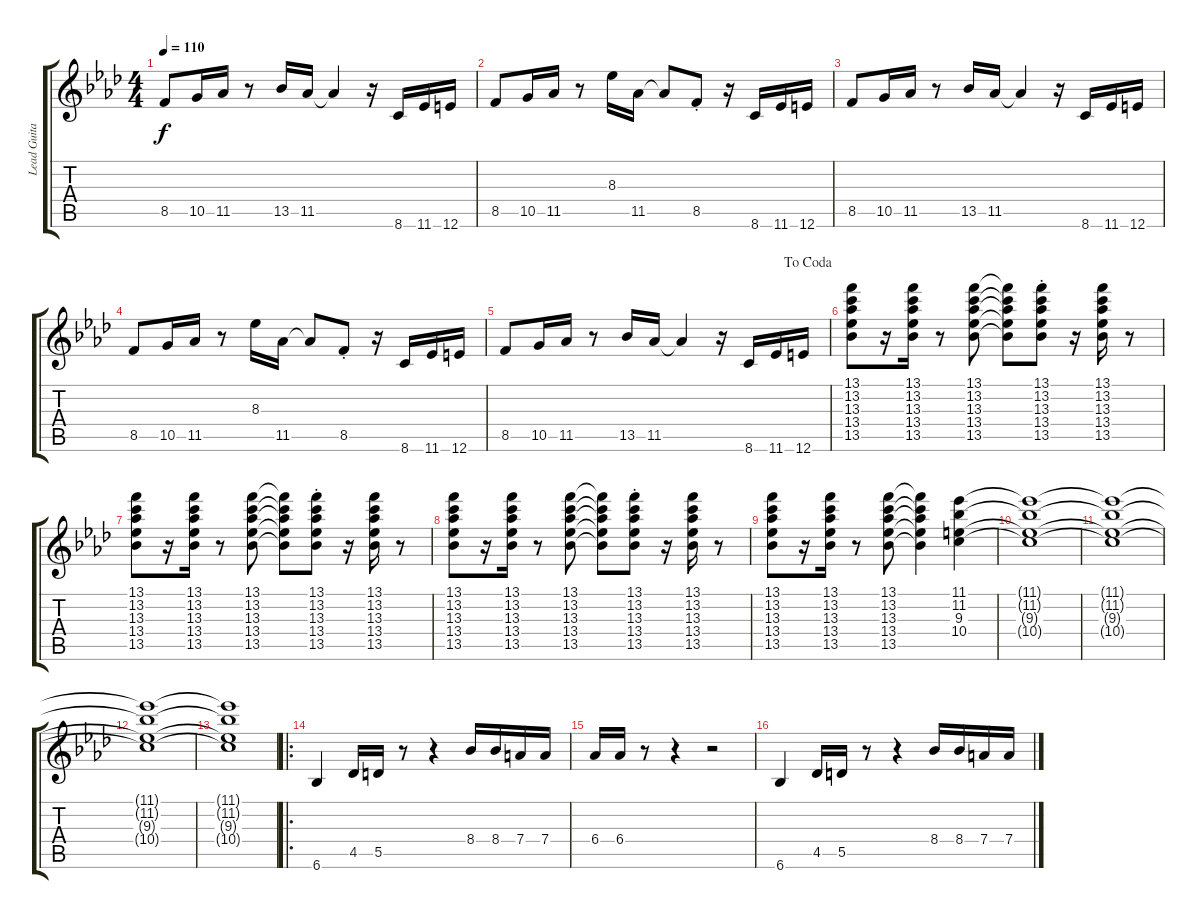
\track ("Lead Guitar" "Lead Guita") {instrument electricguitarclean}
\staff {score tabs}
\tuning (E4 B3 G3 D3 A2 E2) {hide}
\ts (4 4)
\tempo 110
\clef g2
\ks ab
8.5.8{dy f} 10.5.16 11.5.16 r.8 13.5.16 11.5.16 11.5{t}.4 r.16 8.6.16 11.6.16 12.6.16 |
8.5.8 10.5.16 11.5.16 r.8 8.3.16 11.5.16 11.5{t}.8 8.5{st}.8 r.16 8.6.16 11.6.16 12.6.16 |
8.5.8 10.5.16 11.5.16 r.8 13.5.16 11.5.16 11.5{t}.4 r.16 8.6.16 11.6.16 12.6.16 |
8.5.8 10.5.16 11.5.16 r.8 8.3.16 11.5.16 11.5{t}.8 8.5{st}.8 r.16 8.6.16 11.6.16 12.6.16 |
\jump dacoda
8.5.8 10.5.16 11.5.16 r.8 13.5.16 11.5.16 11.5{t}.4 r.16 8.6.16 11.6.16 12.6.16 |
(13.1 13.2 13.3 13.4 13.5).8 r.16 (13.1 13.2 13.3 13.4 13.5).16 r.8 (13.1 13.2 13.3 13.4 13.5).8 (13.1{t} 13.2{t} 13.3{t} 13.4{t} 13.5{t}).8 (13.1{st} 13.2{st} 13.3{st} 13.4{st} 13.5{st}).8 r.16 (13.1 13.2 13.3 13.4 13.5).16 r.8 |
(13.1 13.2 13.3 13.4 13.5).8 r.16 (13.1 13.2 13.3 13.4 13.5).16 r.8 (13.1 13.2 13.3 13.4 13.5).8 (13.1{t} 13.2{t} 13.3{t} 13.4{t} 13.5{t}).8 (13.1{st} 13.2{st} 13.3{st} 13.4{st} 13.5{st}).8 r.16 (13.1 13.2 13.3 13.4 13.5).16 r.8 |
(13.1 13.2 13.3 13.4 13.5).8 r.16 (13.1 13.2 13.3 13.4 13.5).16 r.8 (13.1 13.2 13.3 13.4 13.5).8 (13.1{t} 13.2{t} 13.3{t} 13.4{t} 13.5{t}).8 (13.1{st} 13.2{st} 13.3{st} 13.4{st} 13.5{st}).8 r.16 (13.1 13.2 13.3 13.4 13.5).16 r.8 |
(13.1 13.2 13.3 13.4 13.5).8 r.16 (13.1 13.2 13.3 13.4 13.5).16 r.8 (13.1 13.2 13.3 13.4 13.5).8 (13.1{t} 13.2{t} 13.3{t} 13.4{t} 13.5{t}).4 (11.1 11.2 9.3 10.4).4 |
(11.1{t} 11.2{t} 9.3{t} 10.4{t}).1 |
(11.1{t} 11.2{t} 9.3{t} 10.4{t}).1 |
(11.1{t} 11.2{t} 9.3{t} 10.4{t}).1 |
(11.1{t} 11.2{t} 9.3{t} 10.4{t}).1 |
\ro
6.6.4 4.5.16 5.5.16 r.8 r.4 8.4.16 8.4.16 7.4.16 7.4.16 |
6.4.16 6.4.16 r.8 r.4 r.2 |
6.6.4 4.5.16 5.5.16 r.8 r.4 8.4.16 8.4.16 7.4.16 7.4.16
